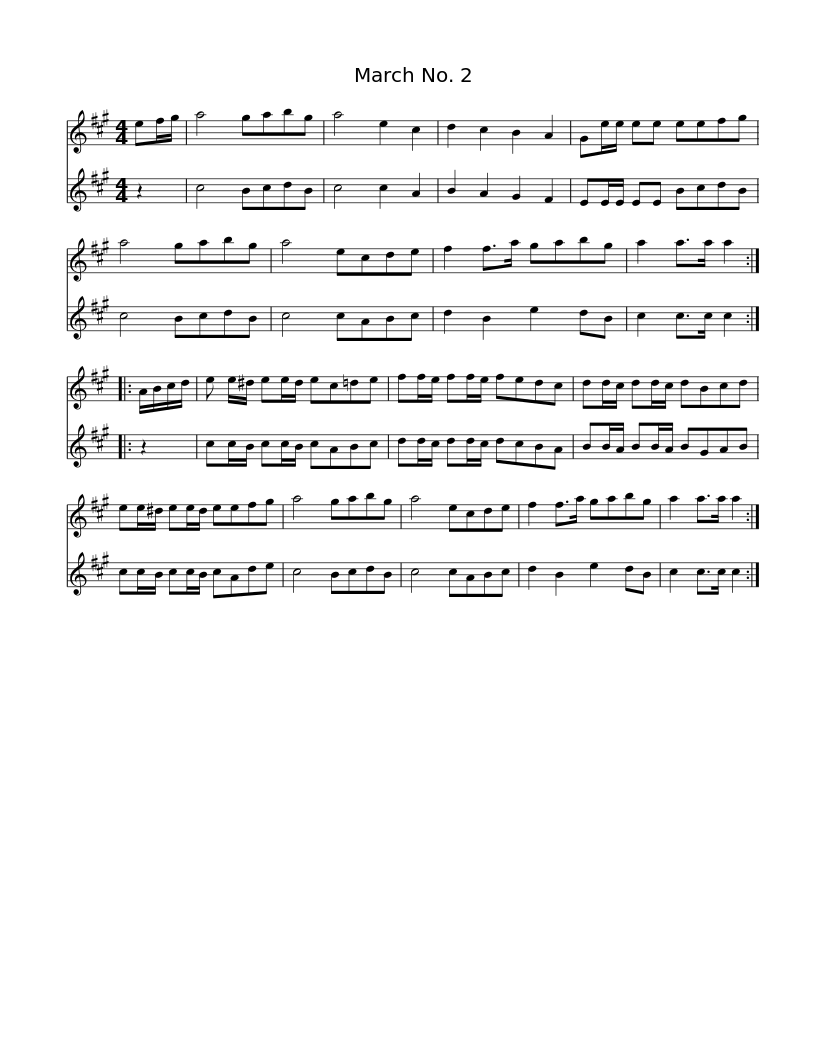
X:1
%%score 1 2
L:1/8
M:4/4
I:linebreak $
K:A
V:1 treble
V:2 treble
V:1
 ef/g/ | a4 gabg | a4 e2 c2 | d2 c2 B2 A2 | Ge/e/ ee eefg | %5
 a4 gabg | a4 ecde |$ f2 f>a gabg | a2 a>a a2 :: A/B/c/d/ | %10
 e e/^d/ ee/d/ ec=de | ff/e/ ff/e/ fedc |$ dd/c/ dd/c/ dBcd | ee/^d/ ee/d/ eefg | a4 gabg | %15
 a4 ecde | f2 f>a gabg |$ a2 a>a a2 :| %18
V:2
 z2 | c4 BcdB | c4 c2 A2 | B2 A2 G2 F2 | EE/E/ EE BcdB | %5
 c4 BcdB | c4 cABc |$ d2 B2 e2 dB | c2 c>c c2 :: z2 | %10
 cc/B/ cc/B/ cABc | dd/c/ dd/c/ dcBA |$ BB/A/ BB/A/ BGAB | cc/B/ cc/B/ cAde | c4 BcdB | %15
 c4 cABc | d2 B2 e2 dB |$ c2 c>c c2 :| %18
